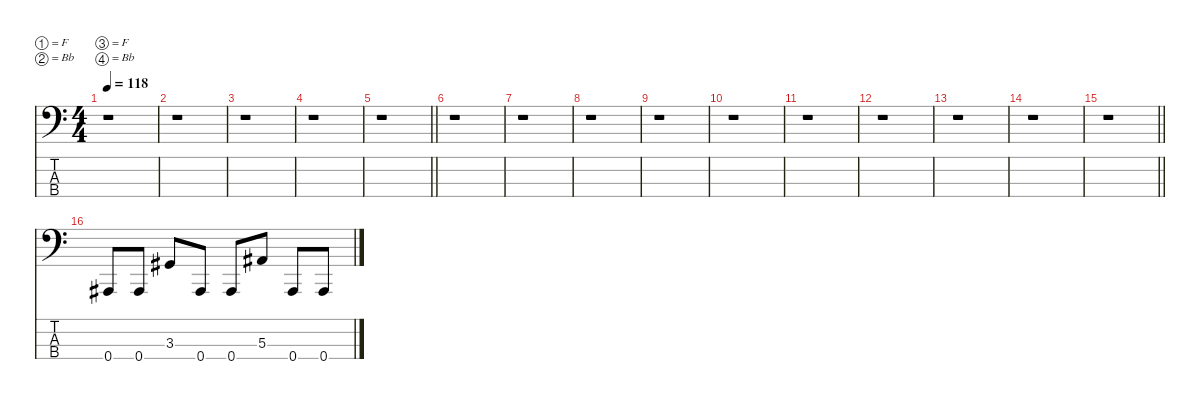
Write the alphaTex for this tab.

\defaultSystemsLayout 4
\hideDynamics
\bracketExtendMode nobrackets
\singleTrackTrackNamePolicy hidden
\multiTrackTrackNamePolicy hidden
\firstSystemTrackNameMode fullname
\otherSystemsTrackNameOrientation horizontal
\track ("Bass" "el.bs.") {defaultSystemsLayout 8 instrument electricbassfinger}
\staff {score tabs}
\tuning (F2 Bb1 F1 Bb0)
\ts (4 4)
\tempo 118
\clef f4
\ks c
r.1{dy f beam Down} |
r.1{beam Down} |
r.1{beam Down} |
r.1{beam Down} |
\barLineRight lightlight
r.1{beam Down} |
r.1{beam Down} |
r.1{beam Down} |
r.1{beam Down} |
r.1{beam Down} |
r.1{beam Down} |
r.1{beam Down} |
r.1{beam Down} |
r.1{beam Down} |
r.1{beam Down} |
\barLineRight lightlight
r.1{beam Down} |
0.4{acc #}.8{beam Up} 0.4{acc #}.8{beam Up} 3.3{acc #}.8{beam Up} 0.4{acc #}.8{beam Up} 0.4{acc #}.8{beam Up} 5.3{acc #}.8{beam Up} 0.4{acc #}.8{beam Up} 0.4{acc #}.8{beam Up}
